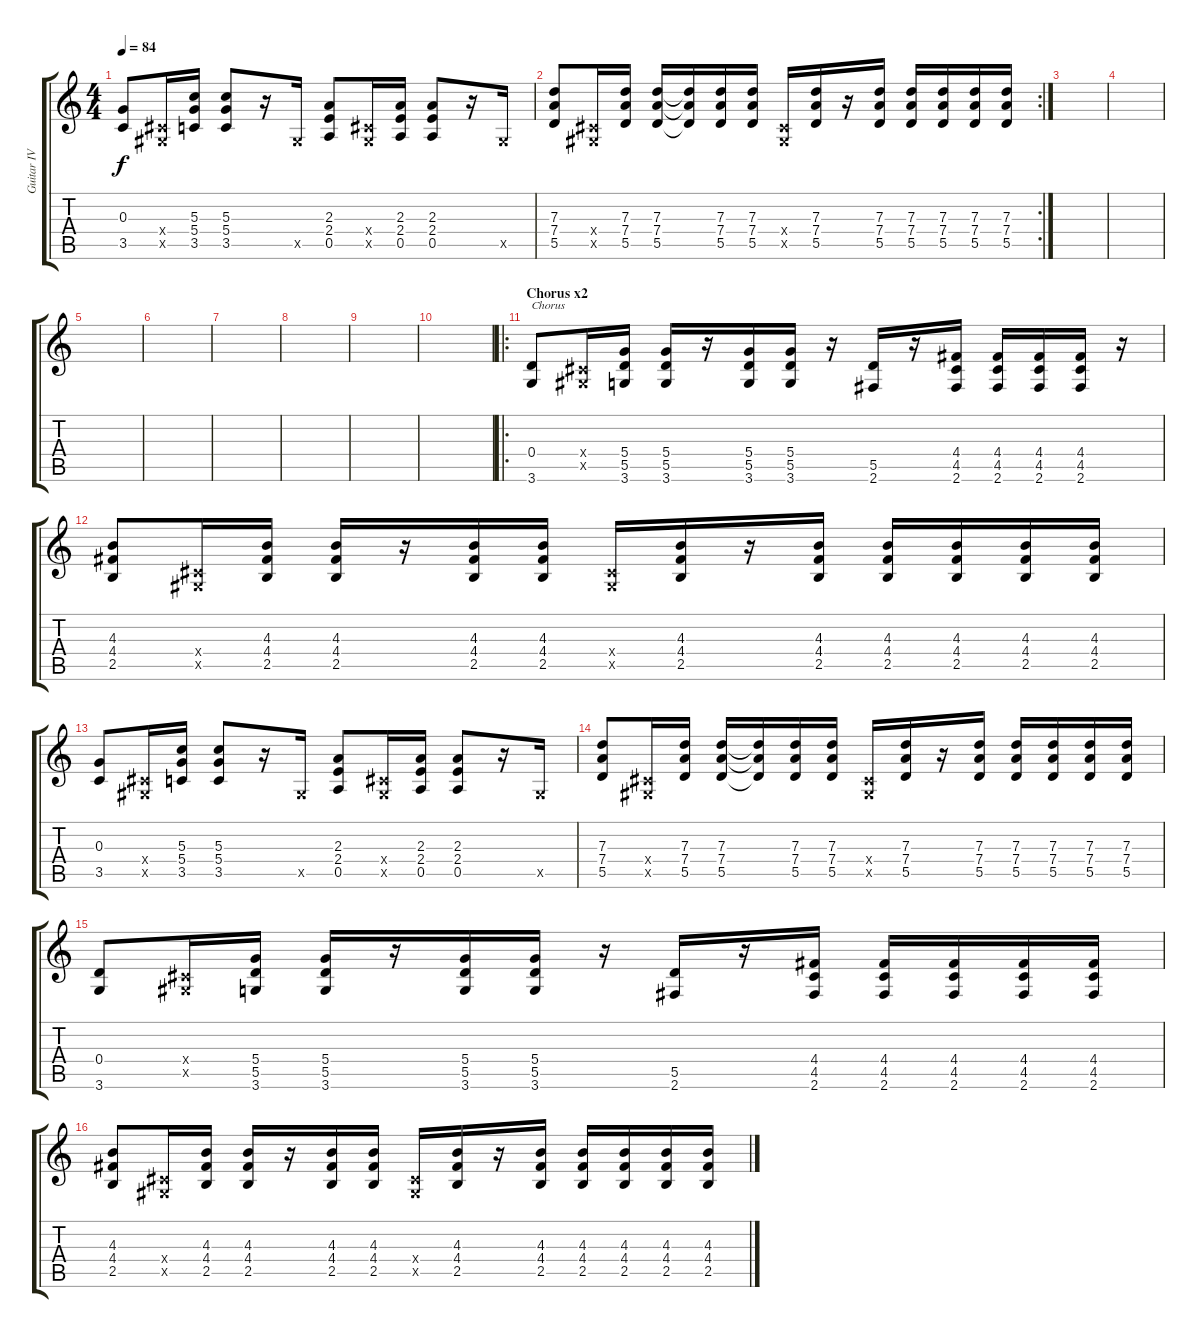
\track ("Guitar IV (elec.)" "Guitar IV ") {instrument electricguitarjazz}
\staff {score tabs}
\tuning (E4 B3 G3 D3 A2 E2) {hide}
\ts (4 4)
\tempo 84
\clef g2
\ks c
(0.3 3.5).8{dy f} (-1.4{x} -1.5{x}).16 (5.3 5.4 3.5).16 (5.3 5.4 3.5).8 r.16 -1.5{x}.16 (2.3 2.4 0.5).8 (-1.4{x} -1.5{x}).16 (2.3 2.4 0.5).16 (2.3 2.4 0.5).8 r.16 -1.5{x}.16 |
\rc 2
(7.3 7.4 5.5).8 (-1.4{x} -1.5{x}).16 (7.3 7.4 5.5).16 (7.3 7.4 5.5).16 (7.3{t} 7.4{t} 5.5{t}).16 (7.3 7.4 5.5).16 (7.3 7.4 5.5).16 (-1.4{x} -1.5{x}).16 (7.3 7.4 5.5).16 r.16 (7.3 7.4 5.5).16 (7.3 7.4 5.5).16 (7.3 7.4 5.5).16 (7.3 7.4 5.5).16 (7.3 7.4 5.5).16 |
|
|
|
|
|
|
|
|
\ro
\section ("" "Chorus x2")
(0.4 3.6).8{txt "Chorus"} (-1.4{x} -1.5{x}).16 (5.4 5.5 3.6).16 (5.4 5.5 3.6).16 r.16 (5.4 5.5 3.6).16 (5.4 5.5 3.6).16 r.16 (5.5 2.6).16 r.16 (4.4 4.5 2.6).16 (4.4 4.5 2.6).16 (4.4 4.5 2.6).16 (4.4 4.5 2.6).16 r.16 |
(4.3 4.4 2.5).8 (-1.4{x} -1.5{x}).16 (4.3 4.4 2.5).16 (4.3 4.4 2.5).16 r.16 (4.3 4.4 2.5).16 (4.3 4.4 2.5).16 (-1.4{x} -1.5{x}).16 (4.3 4.4 2.5).16 r.16 (4.3 4.4 2.5).16 (4.3 4.4 2.5).16 (4.3 4.4 2.5).16 (4.3 4.4 2.5).16 (4.3 4.4 2.5).16 |
(0.3 3.5).8 (-1.4{x} -1.5{x}).16 (5.3 5.4 3.5).16 (5.3 5.4 3.5).8 r.16 -1.5{x}.16 (2.3 2.4 0.5).8 (-1.4{x} -1.5{x}).16 (2.3 2.4 0.5).16 (2.3 2.4 0.5).8 r.16 -1.5{x}.16 |
(7.3 7.4 5.5).8 (-1.4{x} -1.5{x}).16 (7.3 7.4 5.5).16 (7.3 7.4 5.5).16 (7.3{t} 7.4{t} 5.5{t}).16 (7.3 7.4 5.5).16 (7.3 7.4 5.5).16 (-1.4{x} -1.5{x}).16 (7.3 7.4 5.5).16 r.16 (7.3 7.4 5.5).16 (7.3 7.4 5.5).16 (7.3 7.4 5.5).16 (7.3 7.4 5.5).16 (7.3 7.4 5.5).16 |
(0.4 3.6).8 (-1.4{x} -1.5{x}).16 (5.4 5.5 3.6).16 (5.4 5.5 3.6).16 r.16 (5.4 5.5 3.6).16 (5.4 5.5 3.6).16 r.16 (5.5 2.6).16 r.16 (4.4 4.5 2.6).16 (4.4 4.5 2.6).16 (4.4 4.5 2.6).16 (4.4 4.5 2.6).16 (4.4 4.5 2.6).16 |
(4.3 4.4 2.5).8 (-1.4{x} -1.5{x}).16 (4.3 4.4 2.5).16 (4.3 4.4 2.5).16 r.16 (4.3 4.4 2.5).16 (4.3 4.4 2.5).16 (-1.4{x} -1.5{x}).16 (4.3 4.4 2.5).16 r.16 (4.3 4.4 2.5).16 (4.3 4.4 2.5).16 (4.3 4.4 2.5).16 (4.3 4.4 2.5).16 (4.3 4.4 2.5).16
